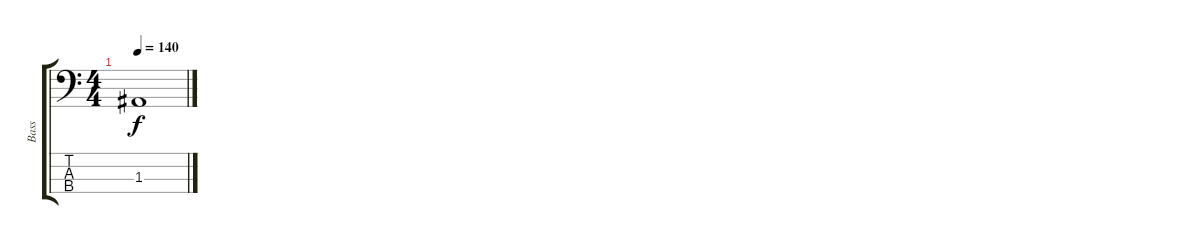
\track ("Bass" "Bass") {instrument electricbasspick}
\staff {score tabs}
\tuning (G2 D2 A1 E1) {hide}
\ts (4 4)
\tempo 140
\clef f4
\ks c
1.3.1{dy f}
